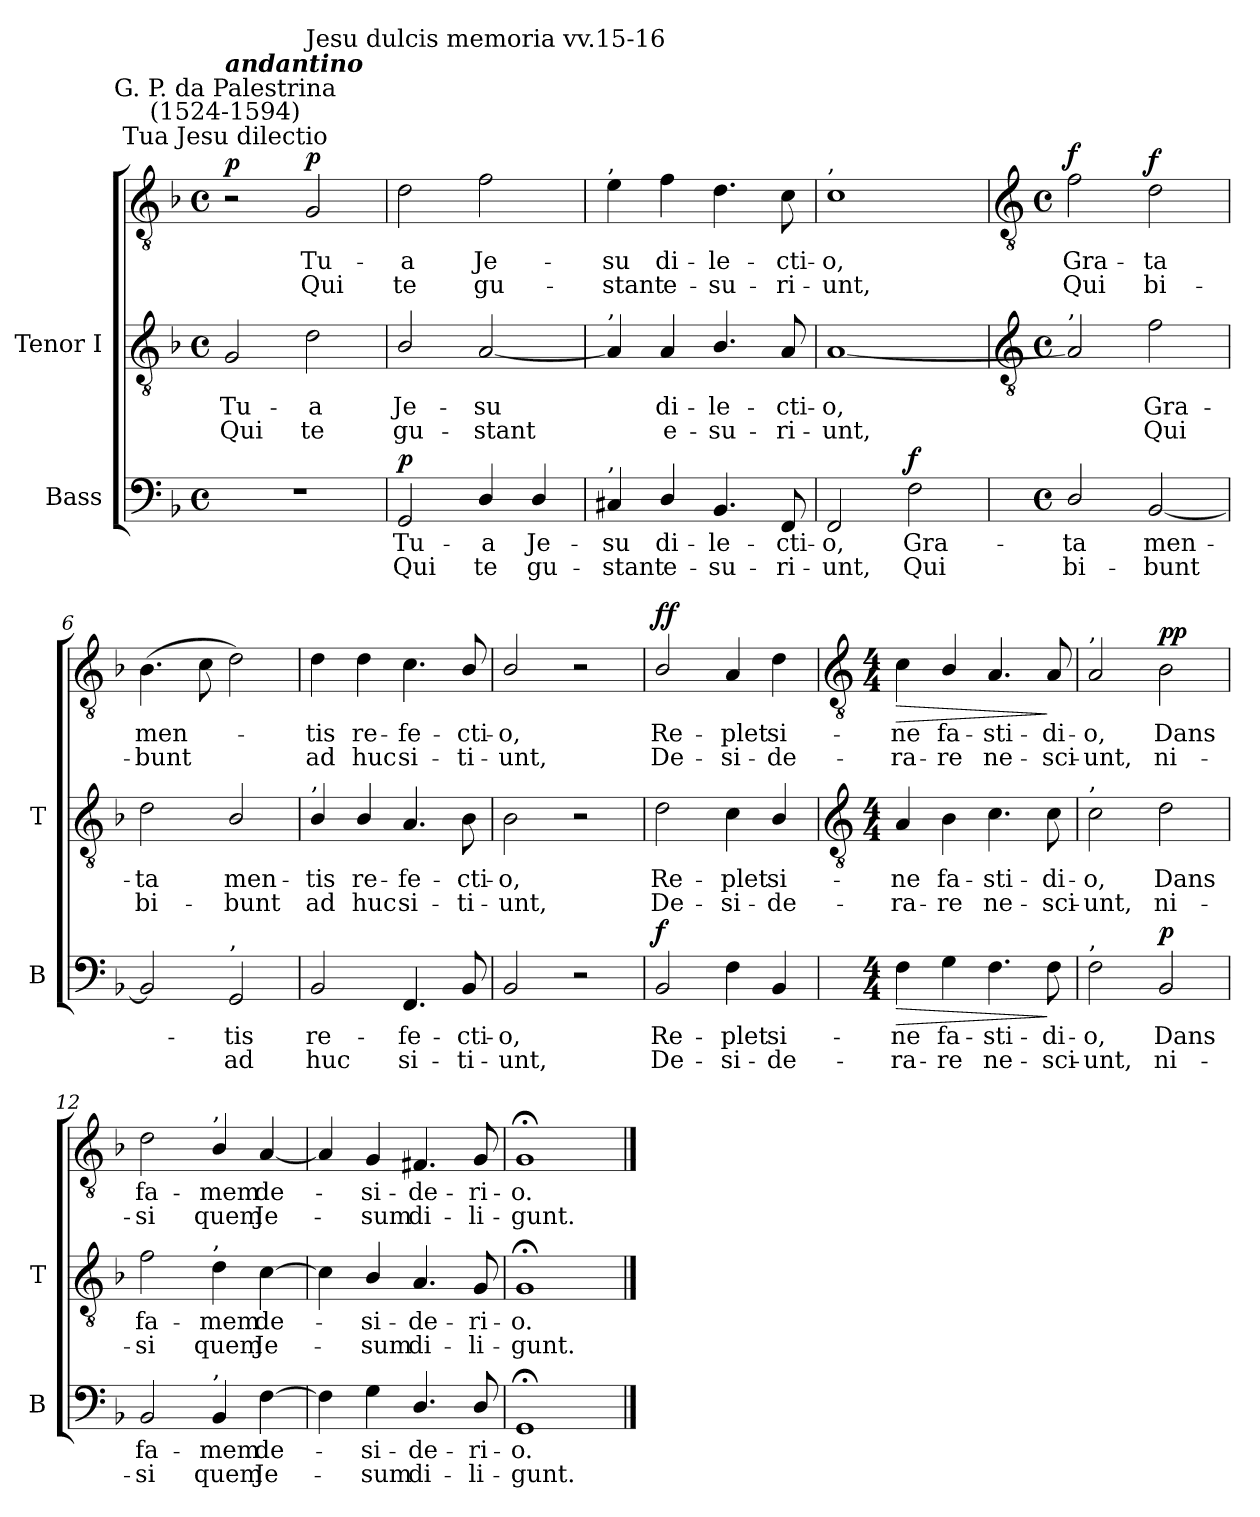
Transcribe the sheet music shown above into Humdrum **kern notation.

**kern	**text	**text	**dynam	**kern	**text	**text	**kern	**text	**text	**dynam
*part2	*part2	*part2	*part2	*part1	*part1	*part1	*part1	*part1	*part1	*part1
*staff3	*staff3	*staff3	*staff3	*staff2	*staff2	*staff2	*staff1	*staff1	*staff1	*staff1/2
*I"Bass	*	*	*	*I"Tenor I	*	*	*	*	*	*
*I'B	*	*	*	*I'T	*	*	*	*	*	*
*clefF4	*	*	*	*clefGv2	*	*	*clefGv2	*	*	*
*k[b-]	*	*	*	*k[b-]	*	*	*k[b-]	*	*	*
*F:	*	*	*	*F:	*	*	*F:	*	*	*
*M4/4	*	*	*	*M4/4	*	*	*M4/4	*	*	*
*met(c)	*	*	*	*met(c)	*	*	*met(c)	*	*	*
=1	=1	=1	=1	=1	=1	=1	=1	=1	=1	=1
!	!	!	!	!	!	!	!LO:TX:a:cj:t=Tua Jesu dilectio	!	!	!
!	!	!	!	!	!	!	!LO:TX:a:cj:t=G. P. da Palestrina\n(1524-1594)	!	!	!
!	!	!	!	!	!	!	!LO:TX:a:Bi:t=andantino	!	!	!
!	!	!	!	!	!LO:LY:b	!LO:LY:b	!	!	!	!LO:DY:b=2
1r	.	.	.	2G	Tu-	-Qui	2r	.	.	p
!	!	!	!	!	!	!	!LO:TX:a:t=Jesu dulcis memoria vv.15-16	!	!	!
!	!	!	!	!	!LO:LY:b	!LO:LY:b	!	!LO:LY:b	!LO:LY:b	!LO:DY:b
.	.	.	.	2d	a	te	2G	Tu-	-Qui	p
=2	=2	=2	=2	=2	=2	=2	=2	=2	=2	=2
!	!LO:LY:b	!LO:LY:b	!LO:DY:b	!	!LO:LY:b	!LO:LY:b	!	!LO:LY:b	!LO:LY:b	!
2GG	Tu-	-Qui	p	2B-/	-Je-	-gu-	2d	a	te	.
!	!LO:LY:b	!LO:LY:b	!	!	!LO:LY:b	!LO:LY:b	!	!LO:LY:b	!LO:LY:b	!
4D/	a	te	.	[2A	-su	stant	2f	Je-	-gu-	.
!	!LO:LY:b	!LO:LY:b	!	!	!	!	!	!	!	!
4D/	Je-	-gu-	.	.	.	.	.	.	.	.
=3	=3	=3	=3	=3	=3	=3	=3	=3	=3	=3
!	!	!	!	!	!	!	!LO:TX:a:t=,	!	!	!
!	!	!	!	!LO:TX:a:t=,	!	!	!	!	!	!
!LO:TX:a:t=,	!	!	!	!	!	!	!	!	!	!
!	!LO:LY:b	!LO:LY:b	!	!	!	!	!	!LO:LY:b	!LO:LY:b	!
4C#X	-su	stant	.	4A]	.	.	4e	su	stant	.
!	!LO:LY:b	!LO:LY:b	!	!	!LO:LY:b	!LO:LY:b	!	!LO:LY:b	!LO:LY:b	!
4D/	di-	-e-	.	4A	-di-	-e-	4f	di-	-e-	.
!	!LO:LY:b	!LO:LY:b	!	!	!LO:LY:b	!LO:LY:b	!	!LO:LY:b	!LO:LY:b	!
4.BB-	-le-	-su-	.	4.B-/	-le-	-su-	4.d	-le-	-su-	.
!	!LO:LY:b	!LO:LY:b	!	!	!LO:LY:b	!LO:LY:b	!	!LO:LY:b	!LO:LY:b	!
8FF	-cti-	-ri-	.	8A	-cti-	-ri-	8c	-cti-	-ri-	.
=4	=4	=4	=4	=4	=4	=4	=4	=4	=4	=4
!	!	!	!	!	!	!	!LO:TX:a:t=,	!	!	!
!	!LO:LY:b	!LO:LY:b	!	!	!LO:LY:b	!LO:LY:b	!	!LO:LY:b	!LO:LY:b	!
2FF	-o,	unt,	.	[1A	o,	unt,	1c	-o,	unt,	.
!	!LO:LY:b	!LO:LY:b	!LO:DY:b	!	!	!	!	!	!	!
2F	Gra-	-Qui	f	.	.	.	.	.	.	.
!!LO:LB:g=z
=5	=5	=5	=5	=5	=5	=5	=5	=5	=5	=5
*	*	*	*	*clefGv2	*	*	*clefGv2	*	*	*
*M4/4	*	*	*	*M4/4	*	*	*M4/4	*	*	*
*met(c)	*	*	*	*met(c)	*	*	*met(c)	*	*	*
!	!	!	!	!LO:TX:a:t=,	!	!	!	!	!	!
!	!LO:LY:b	!LO:LY:b	!	!	!	!	!	!LO:LY:b	!LO:LY:b	!LO:DY:b
2D/	ta	bi-	.	2A]	.	.	2f	Gra-	-Qui	f
!	!LO:LY:b	!LO:LY:b	!	!	!LO:LY:b	!LO:LY:b	!	!LO:LY:b	!LO:LY:b	!LO:DY:b=2
[2BB-	-men-	bunt	.	2f	-Gra-	-Qui	2d	ta	bi-	f
=6	=6	=6	=6	=6	=6	=6	=6	=6	=6	=6
!	!	!	!	!	!LO:LY:b	!LO:LY:b	!	!LO:LY:b	!LO:LY:b	!
2BB-]	.	.	.	2d	ta	bi-	(>4.B-	men-	bunt	.
.	.	.	.	.	.	.	8c	.	.	.
!LO:TX:a:t=,	!	!	!	!	!	!	!	!	!	!
!	!LO:LY:b	!LO:LY:b	!	!	!LO:LY:b	!LO:LY:b	!	!	!	!
2GG	tis	ad	.	2B-/	-men-	-bunt	2d)	.	.	.
=7	=7	=7	=7	=7	=7	=7	=7	=7	=7	=7
!	!	!	!	!LO:TX:a:t=,	!	!	!	!	!	!
!	!LO:LY:b	!LO:LY:b	!	!	!LO:LY:b	!LO:LY:b	!	!LO:LY:b	!LO:LY:b	!
2BB-	re-	-huc	.	4B-/	-tis	ad	4d	tis	ad	.
!	!	!	!	!	!LO:LY:b	!LO:LY:b	!	!LO:LY:b	!LO:LY:b	!
.	.	.	.	4B-/	re-	-huc	4d	re-	-huc	.
!	!LO:LY:b	!LO:LY:b	!	!	!LO:LY:b	!LO:LY:b	!	!LO:LY:b	!LO:LY:b	!
4.FF	fe-	-si-	.	4.A	fe-	-si-	4.c	fe-	-si-	.
!	!LO:LY:b	!LO:LY:b	!	!	!LO:LY:b	!LO:LY:b	!	!LO:LY:b	!LO:LY:b	!
8BB-	-cti-	-ti-	.	8B-	-cti-	-ti-	8B-/	-cti-	-ti-	.
=8	=8	=8	=8	=8	=8	=8	=8	=8	=8	=8
!	!LO:LY:b	!LO:LY:b	!	!	!LO:LY:b	!LO:LY:b	!	!LO:LY:b	!LO:LY:b	!
2BB-	-o,	unt,	.	2B-	o,	unt,	2B-/	-o,	unt,	.
2r	.	.	.	2r	.	.	2r	.	.	.
=9	=9	=9	=9	=9	=9	=9	=9	=9	=9	=9
!	!LO:LY:b	!LO:LY:b	!LO:DY:b	!	!LO:LY:b	!LO:LY:b	!	!LO:LY:b	!LO:LY:b	!LO:DY:b=2
!	!	!	!	!	!	!	!	!	!	!LO:DY:n=1:b
2BB-	Re-	-De-	f	2d	-Re-	-De-	2B-/	Re-	-De-	f f
!	!LO:LY:b	!LO:LY:b	!	!	!LO:LY:b	!LO:LY:b	!	!LO:LY:b	!LO:LY:b	!
4F	-plet	si-	.	4c	-plet	si-	4A	-plet	si-	.
!	!LO:LY:b	!LO:LY:b	!	!	!LO:LY:b	!LO:LY:b	!	!LO:LY:b	!LO:LY:b	!
4BB-	-si-	-de-	.	4B-/	-si-	-de-	4d	-si-	-de-	.
!!LO:LB:g=z
=10	=10	=10	=10	=10	=10	=10	=10	=10	=10	=10
*	*	*	*	*clefGv2	*	*	*clefGv2	*	*	*
*M4/4	*	*	*	*M4/4	*	*	*M4/4	*	*	*
!	!LO:LY:b	!LO:LY:b	!LO:HP:b	!	!LO:LY:b	!LO:LY:b	!	!LO:LY:b	!LO:LY:b	!LO:HP:b
4F	-ne	ra-	>	4A	-ne	ra-	4c	-ne	ra-	>
!	!LO:LY:b	!LO:LY:b	!	!	!LO:LY:b	!LO:LY:b	!	!LO:LY:b	!LO:LY:b	!
4G	-fa-	-re	.	4B-	-fa-	-re	4B-/	-fa-	-re	.
!	!LO:LY:b	!LO:LY:b	!	!	!LO:LY:b	!LO:LY:b	!	!LO:LY:b	!LO:LY:b	!
4.F	sti-	-ne-	.	4.c	sti-	-ne-	4.A	sti-	-ne-	.
!	!LO:LY:b	!LO:LY:b	!	!	!LO:LY:b	!LO:LY:b	!	!LO:LY:b	!LO:LY:b	!
8F	-di-	-sci-	]	8c	-di-	-sci-	8A	-di-	-sci-	]
=11	=11	=11	=11	=11	=11	=11	=11	=11	=11	=11
!	!	!	!	!	!	!	!LO:TX:a:t=,	!	!	!
!	!	!	!	!LO:TX:a:t=,	!	!	!	!	!	!
!LO:TX:a:t=,	!	!	!	!	!	!	!	!	!	!
!	!LO:LY:b	!LO:LY:b	!	!	!LO:LY:b	!LO:LY:b	!	!LO:LY:b	!LO:LY:b	!
2F	-o,	unt,	.	2c	-o,	unt,	2A	-o,	unt,	.
!	!LO:LY:b	!LO:LY:b	!LO:DY:b	!	!LO:LY:b	!LO:LY:b	!	!LO:LY:b	!LO:LY:b	!LO:DY:b=2
!	!	!	!	!	!	!	!	!	!	!LO:DY:n=1:b
2BB-	Dans	ni-	p	2d	Dans	ni-	2B-	Dans	ni-	p p
=12	=12	=12	=12	=12	=12	=12	=12	=12	=12	=12
!	!LO:LY:b	!LO:LY:b	!	!	!LO:LY:b	!LO:LY:b	!	!LO:LY:b	!LO:LY:b	!
2BB-	-fa-	-si	.	2f	fa-	-si	2d	-fa-	-si	.
!	!	!	!	!	!	!	!LO:TX:a:t=,	!	!	!
!	!	!	!	!LO:TX:a:t=,	!	!	!	!	!	!
!LO:TX:a:t=,	!	!	!	!	!	!	!	!	!	!
!	!LO:LY:b	!LO:LY:b	!	!	!LO:LY:b	!LO:LY:b	!	!LO:LY:b	!LO:LY:b	!
4BB-	mem	quem	.	4d	mem	quem	4B-/	mem	quem	.
!	!LO:LY:b	!LO:LY:b	!	!	!LO:LY:b	!LO:LY:b	!	!LO:LY:b	!LO:LY:b	!
[4F	de-	Je-	.	[4c	de-	Je-	[4A	de-	Je-	.
=13	=13	=13	=13	=13	=13	=13	=13	=13	=13	=13
4F]	.	.	.	4c]	.	.	4A]	.	.	.
!	!LO:LY:b	!LO:LY:b	!	!	!LO:LY:b	!LO:LY:b	!	!LO:LY:b	!LO:LY:b	!
4G	si-	-sum	.	4B-/	-si-	-sum	4G	si-	-sum	.
!	!LO:LY:b	!LO:LY:b	!	!	!LO:LY:b	!LO:LY:b	!	!LO:LY:b	!LO:LY:b	!
4.D/	de-	-di-	.	4.A	de-	-di-	4.F#X	de-	-di-	.
!	!LO:LY:b	!LO:LY:b	!	!	!LO:LY:b	!LO:LY:b	!	!LO:LY:b	!LO:LY:b	!
8D/	-ri-	-li-	.	8G	-ri-	-li-	8G	-ri-	-li-	.
=14	=14	=14	=14	=14	=14	=14	=14	=14	=14	=14
!	!LO:LY:b	!LO:LY:b	!	!	!LO:LY:b	!LO:LY:b	!	!LO:LY:b	!LO:LY:b	!
1GG;<	-o.	gunt.	.	1G;<	o.	gunt.	1G;<	-o.	gunt.	.
==	==	==	==	==	==	==	==	==	==	==
*-	*-	*-	*-	*-	*-	*-	*-	*-	*-	*-
